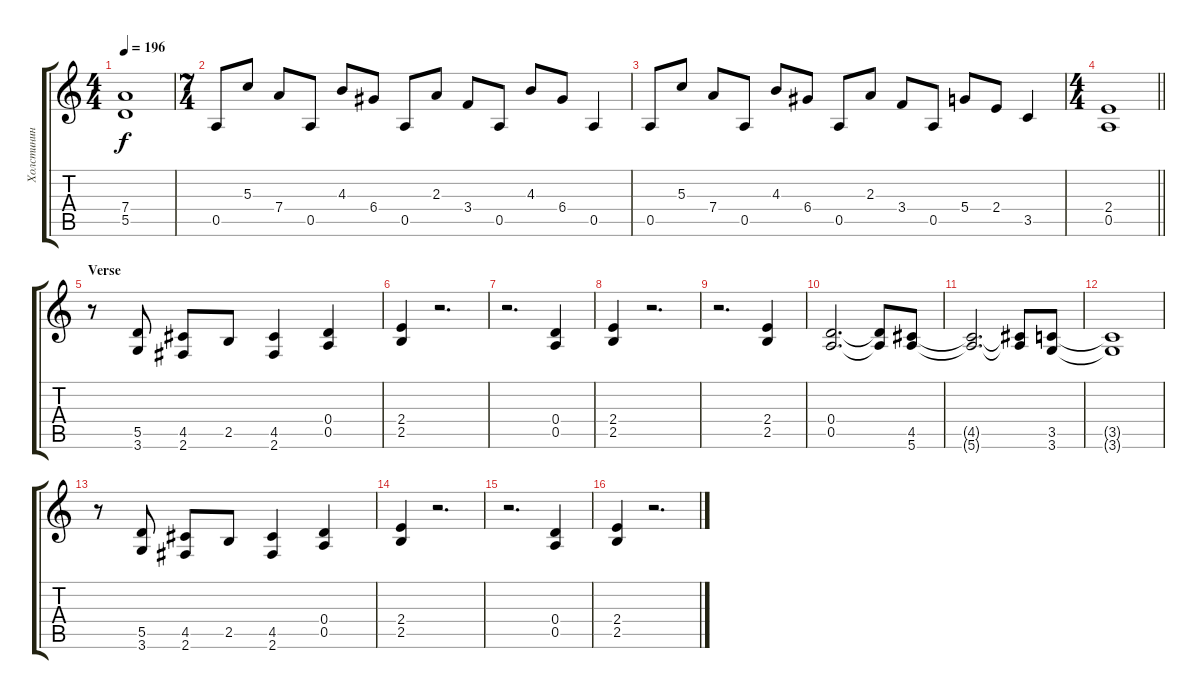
\track ("Холстинин" "Холстинин") {instrument overdrivenguitar}
\staff {score tabs}
\tuning (E4 B3 G3 D3 A2 E2) {hide}
\ts (4 4)
\tempo 196
\clef g2
\ks c
(7.4{t} 5.5{t}).1{dy f} |
\ts (7 4)
0.5.8 5.3.8 7.4.8 0.5.8 4.3.8 6.4.8 0.5.8 2.3.8 3.4.8 0.5.8 4.3.8 6.4.8 0.5.4 |
0.5.8 5.3.8 7.4.8 0.5.8 4.3.8 6.4.8 0.5.8 2.3.8 3.4.8 0.5.8 5.4.8 2.4.8 3.5.4 |
\ts (4 4)
\barLineRight lightlight
(2.4 0.5).1 |
\section ("" "Verse")
r.8 (5.5 3.6).8 (4.5 2.6).8 2.5.8 (4.5 2.6).4 (0.4 0.5).4 |
(2.4 2.5).4 r.2{d} |
r.2{d} (0.4 0.5).4 |
(2.4 2.5).4 r.2{d} |
r.2{d} (2.4 2.5).4 |
(0.4 0.5).2{d} (0.4{t} 0.5{t}).8 (4.5 5.6).8 |
(4.5{t} 5.6{t}).2{d} (4.5{t} 5.6{t}).8 (3.5 3.6).8 |
(3.5{t} 3.6{t}).1 |
r.8 (5.5 3.6).8 (4.5 2.6).8 2.5.8 (4.5 2.6).4 (0.4 0.5).4 |
(2.4 2.5).4 r.2{d} |
r.2{d} (0.4 0.5).4 |
(2.4 2.5).4 r.2{d}
